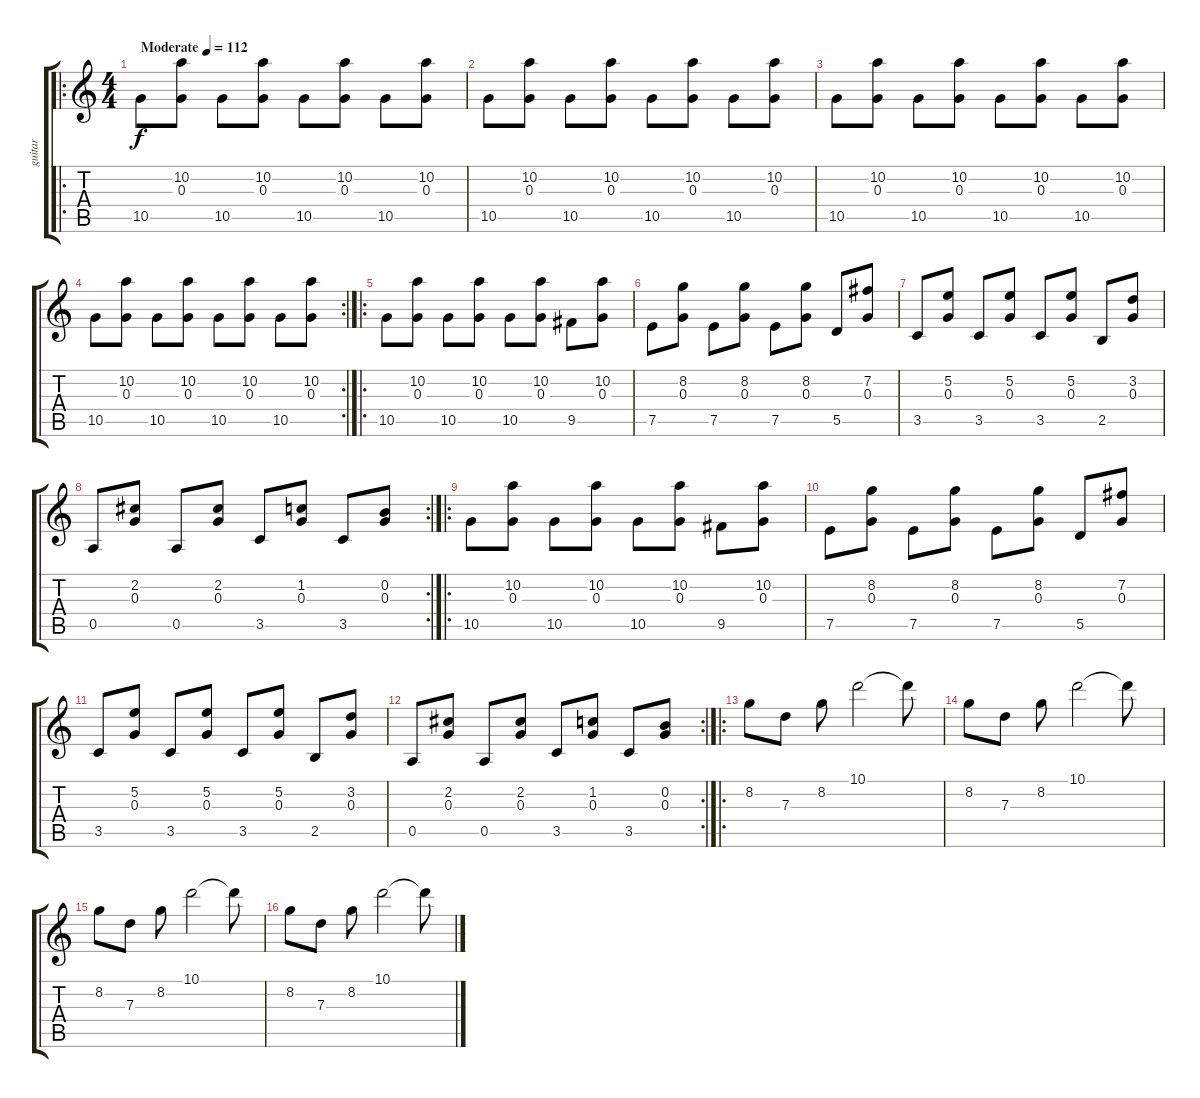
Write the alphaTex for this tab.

\track ("guitar" "guitar") {instrument acousticguitarsteel}
\staff {score tabs}
\tuning (E4 B3 G3 D3 A2 E2) {hide}
\ro
\ts (4 4)
\tempo (112 "Moderate")
\clef g2
\ks c
10.5.8{dy f instrument acousticguitarsteel} (10.2 0.3).8 10.5.8 (10.2 0.3).8 10.5.8 (10.2 0.3).8 10.5.8 (10.2 0.3).8 |
10.5.8 (10.2 0.3).8 10.5.8 (10.2 0.3).8 10.5.8 (10.2 0.3).8 10.5.8 (10.2 0.3).8 |
10.5.8 (10.2 0.3).8 10.5.8 (10.2 0.3).8 10.5.8 (10.2 0.3).8 10.5.8 (10.2 0.3).8 |
\rc 2
10.5.8 (10.2 0.3).8 10.5.8 (10.2 0.3).8 10.5.8 (10.2 0.3).8 10.5.8 (10.2 0.3).8 |
\ro
10.5.8 (10.2 0.3).8 10.5.8 (10.2 0.3).8 10.5.8 (10.2 0.3).8 9.5.8 (10.2 0.3).8 |
7.5.8 (8.2 0.3).8 7.5.8 (8.2 0.3).8 7.5.8 (8.2 0.3).8 5.5.8 (7.2 0.3).8 |
3.5.8 (5.2 0.3).8 3.5.8 (5.2 0.3).8 3.5.8 (5.2 0.3).8 2.5.8 (3.2 0.3).8 |
\rc 2
0.5.8 (2.2 0.3).8 0.5.8 (2.2 0.3).8 3.5.8 (1.2 0.3).8 3.5.8 (0.2 0.3).8 |
\ro
10.5.8 (10.2 0.3).8 10.5.8 (10.2 0.3).8 10.5.8 (10.2 0.3).8 9.5.8 (10.2 0.3).8 |
7.5.8 (8.2 0.3).8 7.5.8 (8.2 0.3).8 7.5.8 (8.2 0.3).8 5.5.8 (7.2 0.3).8 |
3.5.8 (5.2 0.3).8 3.5.8 (5.2 0.3).8 3.5.8 (5.2 0.3).8 2.5.8 (3.2 0.3).8 |
\rc 2
0.5.8 (2.2 0.3).8 0.5.8 (2.2 0.3).8 3.5.8 (1.2 0.3).8 3.5.8 (0.2 0.3).8 |
\ro
8.2.8 7.3.8 8.2.8 10.1.2 10.1{t}.8 |
8.2.8 7.3.8 8.2.8 10.1.2 10.1{t}.8 |
8.2.8 7.3.8 8.2.8 10.1.2 10.1{t}.8 |
8.2.8 7.3.8 8.2.8 10.1.2 10.1{t}.8
